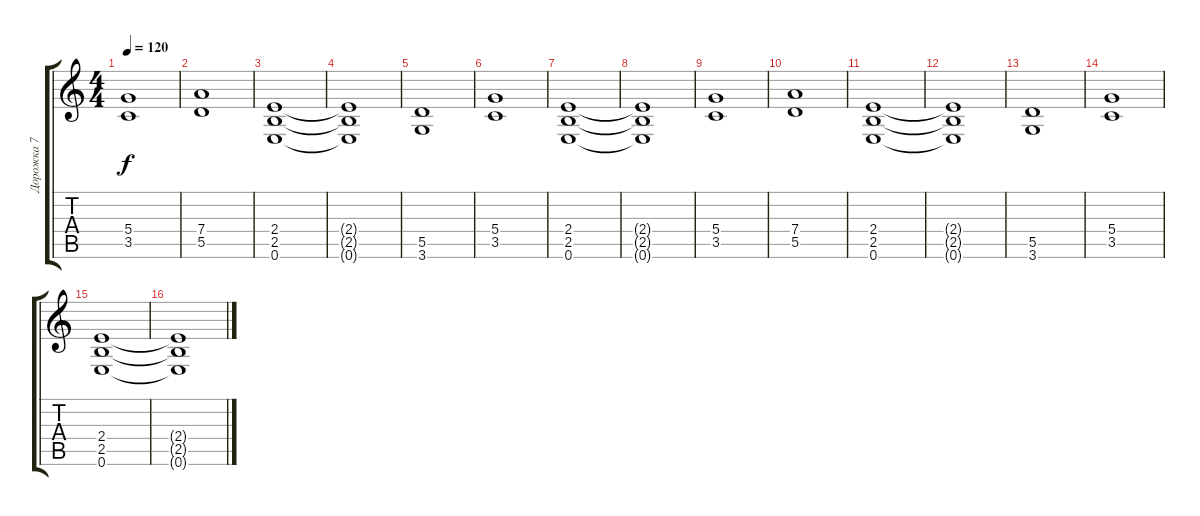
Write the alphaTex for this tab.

\track ("Дорожка 7" "Дорожка 7") {instrument distortionguitar}
\staff {score tabs}
\tuning (E4 B3 G3 D3 A2 E2) {hide}
\ts (4 4)
\tempo 120
\clef g2
\ks c
(5.4 3.5).1{dy f} |
(7.4 5.5).1 |
(2.4 2.5 0.6).1 |
(2.4{t} 2.5{t} 0.6{t}).1 |
(5.5 3.6).1 |
(5.4 3.5).1 |
(2.4 2.5 0.6).1 |
(2.4{t} 2.5{t} 0.6{t}).1 |
(5.4 3.5).1 |
(7.4 5.5).1 |
(2.4 2.5 0.6).1 |
(2.4{t} 2.5{t} 0.6{t}).1 |
(5.5 3.6).1 |
(5.4 3.5).1 |
(2.4 2.5 0.6).1 |
(2.4{t} 2.5{t} 0.6{t}).1
